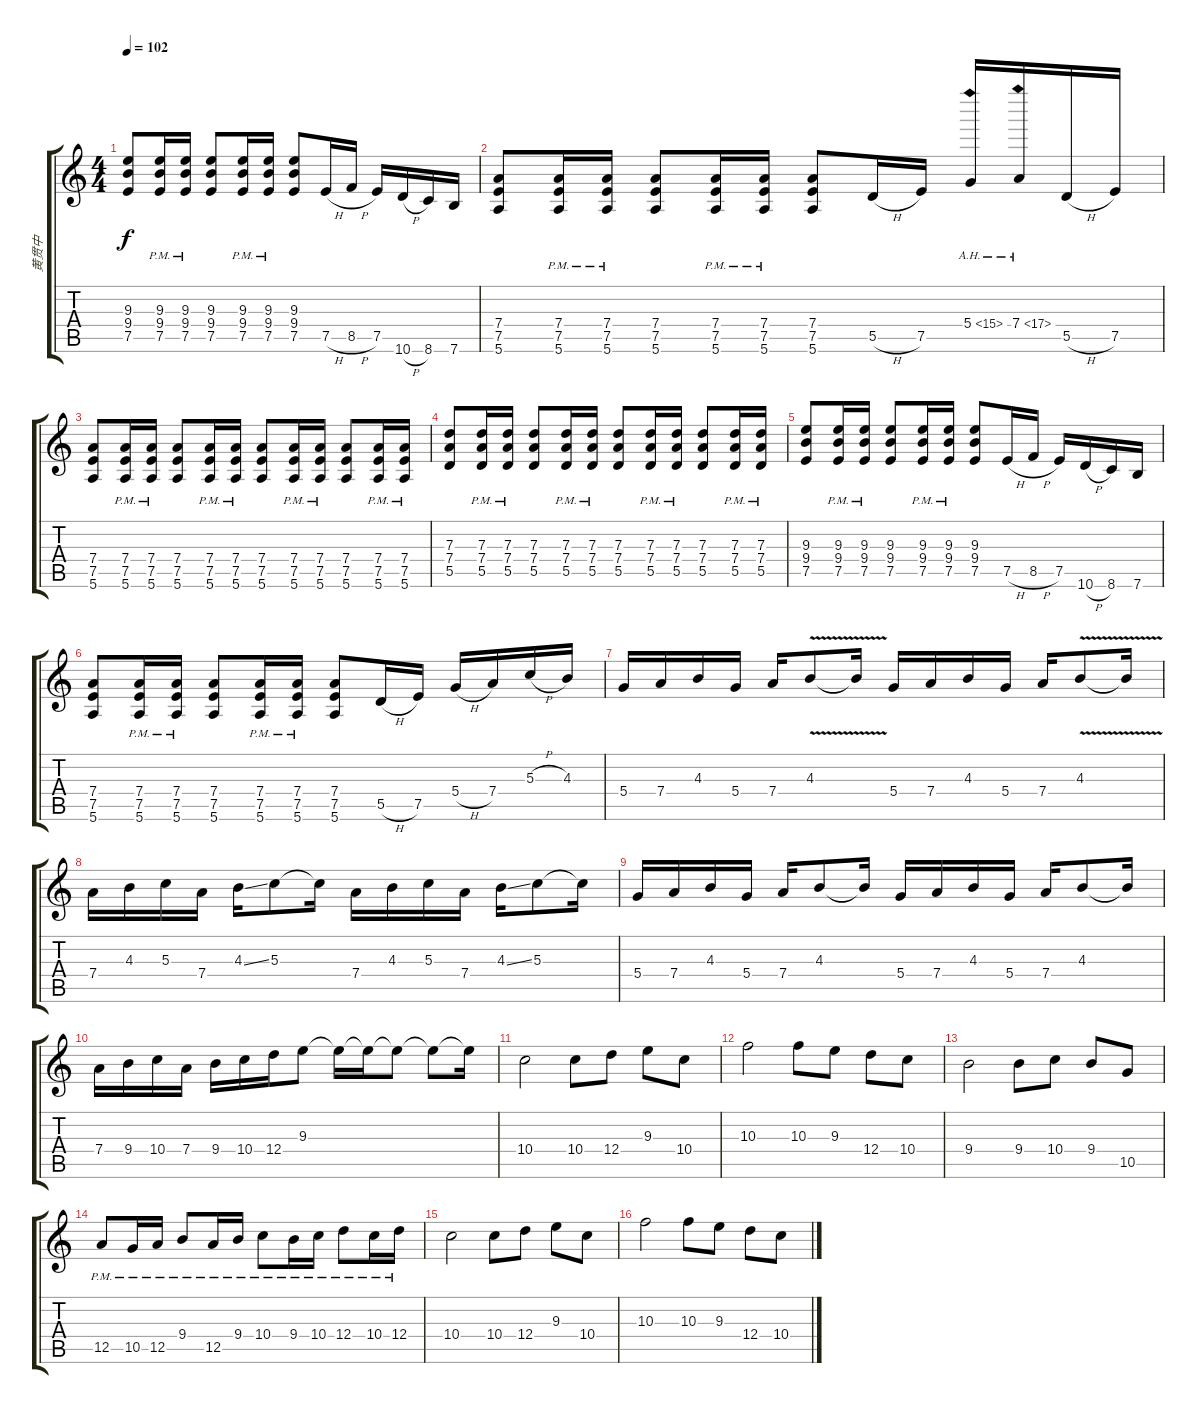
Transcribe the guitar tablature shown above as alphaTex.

\track ("黄贯中" "黄贯中") {instrument distortionguitar}
\staff {score tabs}
\tuning (E4 B3 G3 D3 A2 E2) {hide}
\ts (4 4)
\tempo 102
\clef g2
\ks c
(9.3 9.4 7.5).8{dy f} (9.3{pm} 9.4{pm} 7.5{pm}).16 (9.3{pm} 9.4{pm} 7.5{pm}).16 (9.3 9.4 7.5).8 (9.3{pm} 9.4{pm} 7.5{pm}).16 (9.3{pm} 9.4{pm} 7.5{pm}).16 (9.3 9.4 7.5).8 7.5{h}.16{volume 14} 8.5{h}.16 7.5.16 10.6{h}.16 8.6.16 7.6.16 |
(7.4 7.5 5.6).8{volume 10} (7.4{pm} 7.5{pm} 5.6{pm}).16 (7.4{pm} 7.5{pm} 5.6{pm}).16 (7.4 7.5 5.6).8 (7.4{pm} 7.5{pm} 5.6{pm}).16 (7.4{pm} 7.5{pm} 5.6{pm}).16 (7.4 7.5 5.6).8 5.5{h}.16{volume 14} 7.5.16 5.4{ah 10}.16 7.4{ah 10}.16 5.5{h}.16 7.5.16 |
(7.4 7.5 5.6).8{volume 10} (7.4{pm} 7.5{pm} 5.6{pm}).16 (7.4{pm} 7.5{pm} 5.6{pm}).16 (7.4 7.5 5.6).8 (7.4{pm} 7.5{pm} 5.6{pm}).16 (7.4{pm} 7.5{pm} 5.6{pm}).16 (7.4 7.5 5.6).8 (7.4{pm} 7.5{pm} 5.6{pm}).16 (7.4{pm} 7.5{pm} 5.6{pm}).16 (7.4 7.5 5.6).8 (7.4{pm} 7.5{pm} 5.6{pm}).16 (7.4{pm} 7.5{pm} 5.6{pm}).16 |
(7.3 7.4 5.5).8 (7.3{pm} 7.4{pm} 5.5{pm}).16 (7.3{pm} 7.4{pm} 5.5{pm}).16 (7.3 7.4 5.5).8 (7.3{pm} 7.4{pm} 5.5{pm}).16 (7.3{pm} 7.4{pm} 5.5{pm}).16 (7.3 7.4 5.5).8 (7.3{pm} 7.4{pm} 5.5{pm}).16 (7.3{pm} 7.4{pm} 5.5{pm}).16 (7.3 7.4 5.5).8 (7.3{pm} 7.4{pm} 5.5{pm}).16 (7.3{pm} 7.4{pm} 5.5{pm}).16 |
(9.3 9.4 7.5).8 (9.3{pm} 9.4{pm} 7.5{pm}).16 (9.3{pm} 9.4{pm} 7.5{pm}).16 (9.3 9.4 7.5).8 (9.3{pm} 9.4{pm} 7.5{pm}).16 (9.3{pm} 9.4{pm} 7.5{pm}).16 (9.3 9.4 7.5).8 7.5{h}.16{volume 14} 8.5{h}.16 7.5.16 10.6{h}.16 8.6.16 7.6.16 |
(7.4 7.5 5.6).8{volume 10} (7.4{pm} 7.5{pm} 5.6{pm}).16 (7.4{pm} 7.5{pm} 5.6{pm}).16 (7.4 7.5 5.6).8 (7.4{pm} 7.5{pm} 5.6{pm}).16 (7.4{pm} 7.5{pm} 5.6{pm}).16 (7.4 7.5 5.6).8 5.5{h}.16{volume 14} 7.5.16 5.4{h}.16 7.4.16 5.3{h}.16 4.3.16 |
5.4.16 7.4.16 4.3.16 5.4.16 7.4.16 4.3{v}.8 4.3{t}.16 5.4.16 7.4.16 4.3.16 5.4.16 7.4.16 4.3{v}.8 4.3{t}.16 |
7.4.16 4.3.16 5.3.16 7.4.16 4.3{ss}.16 5.3.8 5.3{t}.16 7.4.16 4.3.16 5.3.16 7.4.16 4.3{ss}.16 5.3.8 5.3{t}.16 |
5.4.16 7.4.16 4.3.16 5.4.16 7.4.16 4.3.8 4.3{t}.16 5.4.16 7.4.16 4.3.16 5.4.16 7.4.16 4.3.8 4.3{t}.16 |
7.4.16 9.4.16 10.4.16 7.4.16 9.4.16 10.4.16 12.4.16 9.3.8 9.3{t}.16 9.3{t}.16 9.3{t}.8 9.3{t}.8 9.3{t}.16 |
10.4.2 10.4.8 12.4.8 9.3.8 10.4.8 |
10.3.2 10.3.8 9.3.8 12.4.8 10.4.8 |
9.4.2 9.4.8 10.4.8 9.4.8 10.5.8 |
12.5{pm}.8 10.5{pm}.16 12.5{pm}.16 9.4{pm}.8 12.5{pm}.16 9.4{pm}.16 10.4{pm}.8 9.4{pm}.16 10.4{pm}.16 12.4{pm}.8 10.4{pm}.16 12.4{pm}.16 |
10.4.2 10.4.8 12.4.8 9.3.8 10.4.8 |
10.3.2 10.3.8 9.3.8 12.4.8 10.4.8
